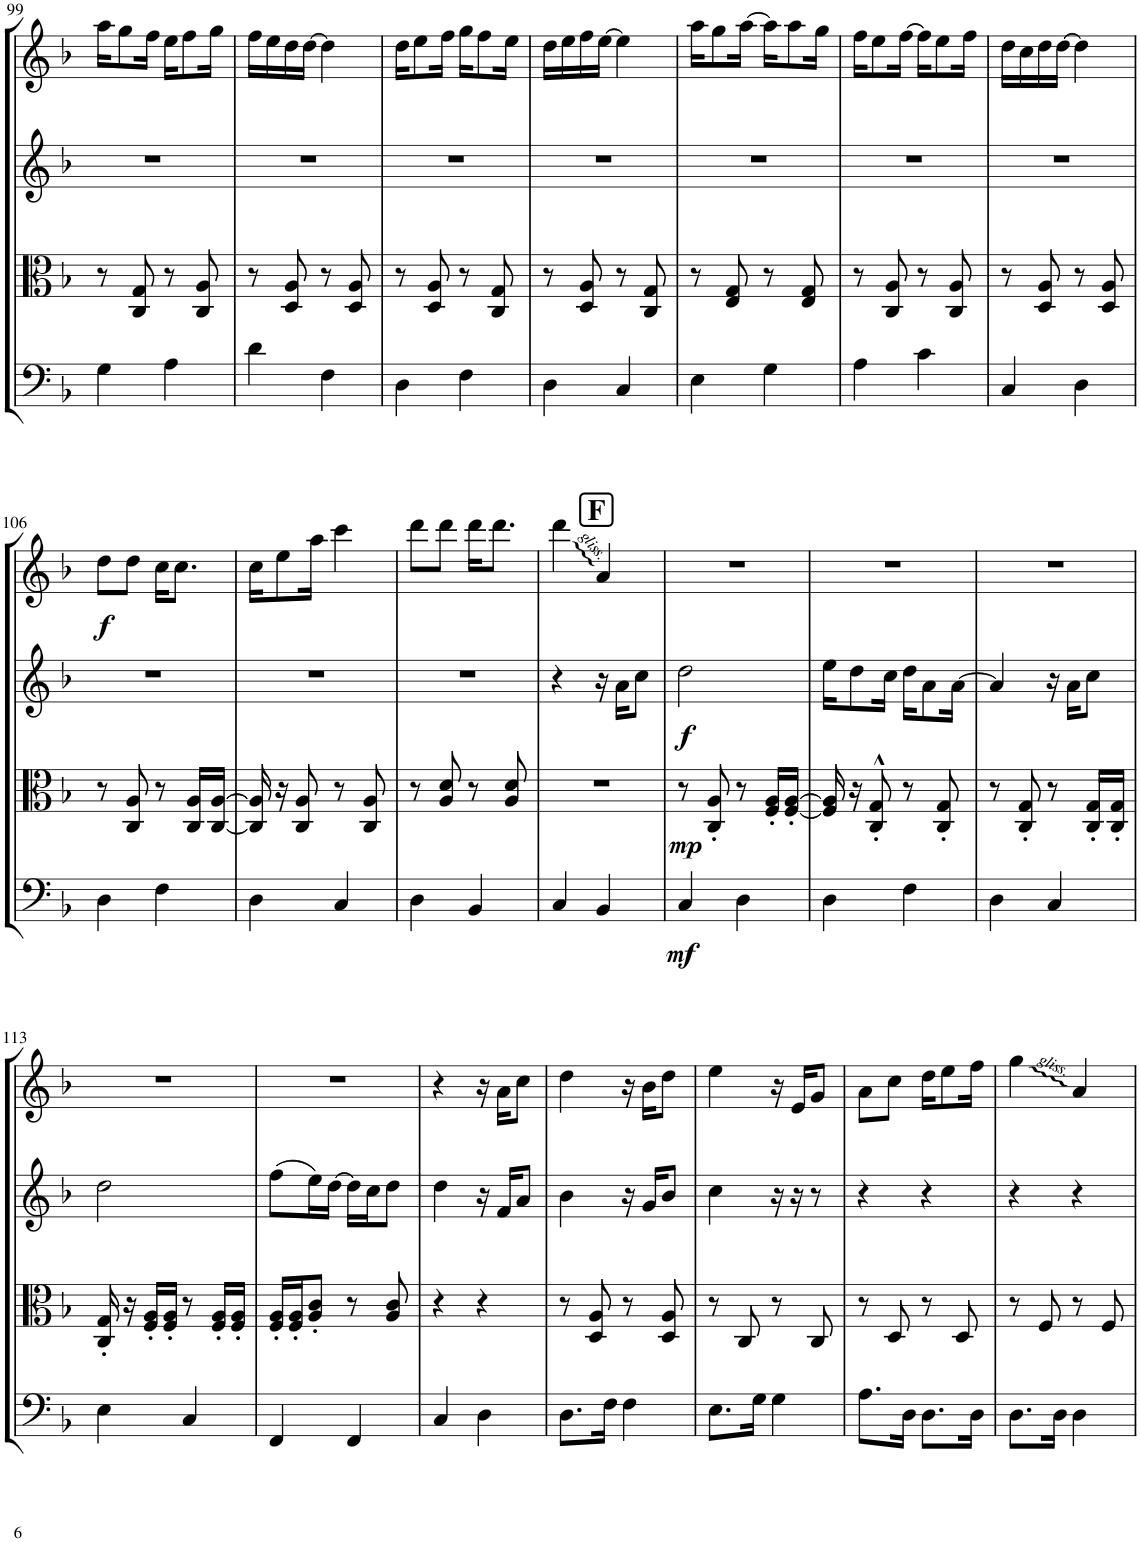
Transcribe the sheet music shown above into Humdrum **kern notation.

**kern	**dynam	**kern	**dynam	**kern	**dynam	**kern	**dynam
*part4	*part4	*part3	*part3	*part2	*part2	*part1	*part1
*staff4	*staff4	*staff3	*staff3	*staff2	*staff2	*staff1	*staff1
*I"Violoncello	*	*I"Viola	*	*I"Violin II	*	*I"Violin I	*
*I'Vc	*	*I'Vla	*	*I'Vln	*	*I'Vln	*
!!LO:PB:g=z
*clefF4	*	*clefC3	*	*clefG2	*	*clefG2	*
*k[b-]	*	*k[b-]	*	*k[b-]	*	*k[b-]	*
*M2/4	*	*M2/4	*	*M2/4	*	*M2/4	*
=99	=99	=99	=99	=99	=99	=99	=99
4G\	.	8r	.	2r	.	16aa\KL	.
.	.	.	.	.	.	8gg\	.
.	.	8C/ 8G/	.	.	.	.	.
.	.	.	.	.	.	16ff\Jk	.
4A\	.	8r	.	.	.	16ee\KL	.
.	.	.	.	.	.	8ff\	.
.	.	8C/ 8A/	.	.	.	.	.
.	.	.	.	.	.	16gg\Jk	.
=100	=100	=100	=100	=100	=100	=100	=100
4d\	.	8r	.	2r	.	16ff\LL	.
.	.	.	.	.	.	16ee\	.
.	.	8D/ 8A/	.	.	.	16dd\	.
.	.	.	.	.	.	[16dd\JJ	.
4F\	.	8r	.	.	.	4dd\]	.
.	.	8D/ 8A/	.	.	.	.	.
=101	=101	=101	=101	=101	=101	=101	=101
4D\	.	8r	.	2r	.	16dd\KL	.
.	.	.	.	.	.	8ee\	.
.	.	8D/ 8A/	.	.	.	.	.
.	.	.	.	.	.	16ff\Jk	.
4F\	.	8r	.	.	.	16gg\KL	.
.	.	.	.	.	.	8ff\	.
.	.	8C/ 8G/	.	.	.	.	.
.	.	.	.	.	.	16ee\Jk	.
=102	=102	=102	=102	=102	=102	=102	=102
4D\	.	8r	.	2r	.	16dd\LL	.
.	.	.	.	.	.	16ee\	.
.	.	8D/ 8A/	.	.	.	16ff\	.
.	.	.	.	.	.	[16ee\JJ	.
4C/	.	8r	.	.	.	4ee\]	.
.	.	8C/ 8G/	.	.	.	.	.
=103	=103	=103	=103	=103	=103	=103	=103
4E\	.	8r	.	2r	.	16aa\KL	.
.	.	.	.	.	.	8gg\	.
.	.	8E/ 8G/	.	.	.	.	.
.	.	.	.	.	.	[16aa\Jk	.
4G\	.	8r	.	.	.	16aa\KL]	.
.	.	.	.	.	.	8aa\	.
.	.	8E/ 8G/	.	.	.	.	.
.	.	.	.	.	.	16gg\Jk	.
=104	=104	=104	=104	=104	=104	=104	=104
4A\	.	8r	.	2r	.	16ff\KL	.
.	.	.	.	.	.	8ee\	.
.	.	8C/ 8A/	.	.	.	.	.
.	.	.	.	.	.	[16ff\Jk	.
4c\	.	8r	.	.	.	16ff\KL]	.
.	.	.	.	.	.	8ee\	.
.	.	8C/ 8A/	.	.	.	.	.
.	.	.	.	.	.	16ff\Jk	.
=105	=105	=105	=105	=105	=105	=105	=105
4C/	.	8r	.	2r	.	16dd\LL	.
.	.	.	.	.	.	16cc\	.
.	.	8D/ 8A/	.	.	.	16dd\	.
.	.	.	.	.	.	[16dd\JJ	.
4D\	.	8r	.	.	.	4dd\]	.
.	.	8D/ 8A/	.	.	.	.	.
!!LO:LB:g=z
=106	=106	=106	=106	=106	=106	=106	=106
!	!	!	!	!	!	!	!LO:DY:b
4D\	.	8r	.	2r	.	8dd\L	f
.	.	8C/ 8A/	.	.	.	8dd\J	.
4F\	.	8r	.	.	.	16cc\KL	.
.	.	.	.	.	.	8.cc\J	.
.	.	16C/ 16A/LL	.	.	.	.	.
.	.	[16C/ [16A/JJ	.	.	.	.	.
=107	=107	=107	=107	=107	=107	=107	=107
4D\	.	16C/] 16A/]	.	2r	.	16cc\KL	.
.	.	16r	.	.	.	8ee\	.
.	.	8C/ 8A/	.	.	.	.	.
.	.	.	.	.	.	16aa\Jk	.
4C/	.	8r	.	.	.	4ccc\	.
.	.	8C/ 8A/	.	.	.	.	.
=108	=108	=108	=108	=108	=108	=108	=108
4D\	.	8r	.	2r	.	8ddd\L	.
.	.	8A/ 8d/	.	.	.	8ddd\J	.
4BB-/	.	8r	.	.	.	16ddd\KL	.
.	.	.	.	.	.	8.ddd\J	.
.	.	8A/ 8d/	.	.	.	.	.
!!LO:REH:place=s1:a:B:cj:fs=14:t=F:qo=1
=109	=109	=109	=109	=109	=109	=109	=109
4C/	.	2r	.	4r	.	4ddd\	.
4BB-/	.	.	.	16r	.	4a/	.
.	.	.	.	16a\KL	.	.	.
.	.	.	.	8cc\J	.	.	.
=110	=110	=110	=110	=110	=110	=110	=110
!	!LO:DY:b	!	!LO:DY:b	!	!LO:DY:b	!	!
4C/	mf	8r	mp	2dd\	f	2r	.
.	.	8C/' 8A/'	.	.	.	.	.
4D\	.	8r	.	.	.	.	.
.	.	16F/' 16A/'LL	.	.	.	.	.
.	.	[16F/' [16A/'JJ	.	.	.	.	.
=111	=111	=111	=111	=111	=111	=111	=111
4D\	.	16F/] 16A/]	.	16ee\KL	.	2r	.
.	.	16r	.	8dd\	.	.	.
.	.	8C/'^^ 8G/'^^	.	.	.	.	.
.	.	.	.	16cc\Jk	.	.	.
4F\	.	8r	.	16dd\KL	.	.	.
.	.	.	.	8a\	.	.	.
.	.	8C/' 8G/'	.	.	.	.	.
.	.	.	.	[16a\Jk	.	.	.
=112	=112	=112	=112	=112	=112	=112	=112
4D\	.	8r	.	4a/]	.	2r	.
.	.	8C/' 8G/'	.	.	.	.	.
4C/	.	8r	.	16r	.	.	.
.	.	.	.	16a\KL	.	.	.
.	.	16C/' 16G/'LL	.	8cc\J	.	.	.
.	.	16C/' 16G/'JJ	.	.	.	.	.
!!LO:LB:g=z
=113	=113	=113	=113	=113	=113	=113	=113
4E\	.	16C/' 16G/'	.	2dd\	.	2r	.
.	.	16r	.	.	.	.	.
.	.	16F/' 16A/'LL	.	.	.	.	.
.	.	16F/' 16A/'JJ	.	.	.	.	.
4C/	.	8r	.	.	.	.	.
.	.	16F/' 16A/'LL	.	.	.	.	.
.	.	16F/' 16A/'JJ	.	.	.	.	.
=114	=114	=114	=114	=114	=114	=114	=114
4FF/	.	16F/' 16A/'LL	.	(8ff\L	.	2r	.
.	.	16F/' 16A/'J	.	.	.	.	.
.	.	8A/' 8c/'J	.	16ee\L)	.	.	.
.	.	.	.	[16dd\JJ	.	.	.
4FF/	.	8r	.	16dd\LL]	.	.	.
.	.	.	.	16cc\J	.	.	.
.	.	8A/ 8c/	.	8dd\J	.	.	.
=115	=115	=115	=115	=115	=115	=115	=115
4C/	.	4r	.	4dd\	.	4r	.
4D\	.	4r	.	16r	.	16r	.
.	.	.	.	16f/KL	.	16a\KL	.
.	.	.	.	8a/J	.	8cc\J	.
=116	=116	=116	=116	=116	=116	=116	=116
8.D\L	.	8r	.	4b-\	.	4dd\	.
.	.	8D/ 8A/	.	.	.	.	.
16F\Jk	.	.	.	.	.	.	.
4F\	.	8r	.	16r	.	16r	.
.	.	.	.	16g/KL	.	16b-\KL	.
.	.	8D/ 8A/	.	8b-/J	.	8dd\J	.
=117	=117	=117	=117	=117	=117	=117	=117
8.E\L	.	8r	.	4cc\	.	4ee\	.
.	.	8C/	.	.	.	.	.
16G\Jk	.	.	.	.	.	.	.
4G\	.	8r	.	16r	.	16r	.
.	.	.	.	16r	.	16e/KL	.
.	.	8C/	.	8r	.	8g/J	.
=118	=118	=118	=118	=118	=118	=118	=118
8.A\L	.	8r	.	4r	.	8a\L	.
.	.	8D/	.	.	.	8cc\J	.
16D\Jk	.	.	.	.	.	.	.
8.D\L	.	8r	.	4r	.	16dd\KL	.
.	.	.	.	.	.	8ee\	.
.	.	8D/	.	.	.	.	.
16D\Jk	.	.	.	.	.	16ff\Jk	.
=119	=119	=119	=119	=119	=119	=119	=119
8.D\L	.	8r	.	4r	.	4gg\	.
.	.	8F/	.	.	.	.	.
16D\Jk	.	.	.	.	.	.	.
4D\	.	8r	.	4r	.	4a/	.
.	.	8F/	.	.	.	.	.
=	=	=	=	=	=	=	=
*-	*-	*-	*-	*-	*-	*-	*-
